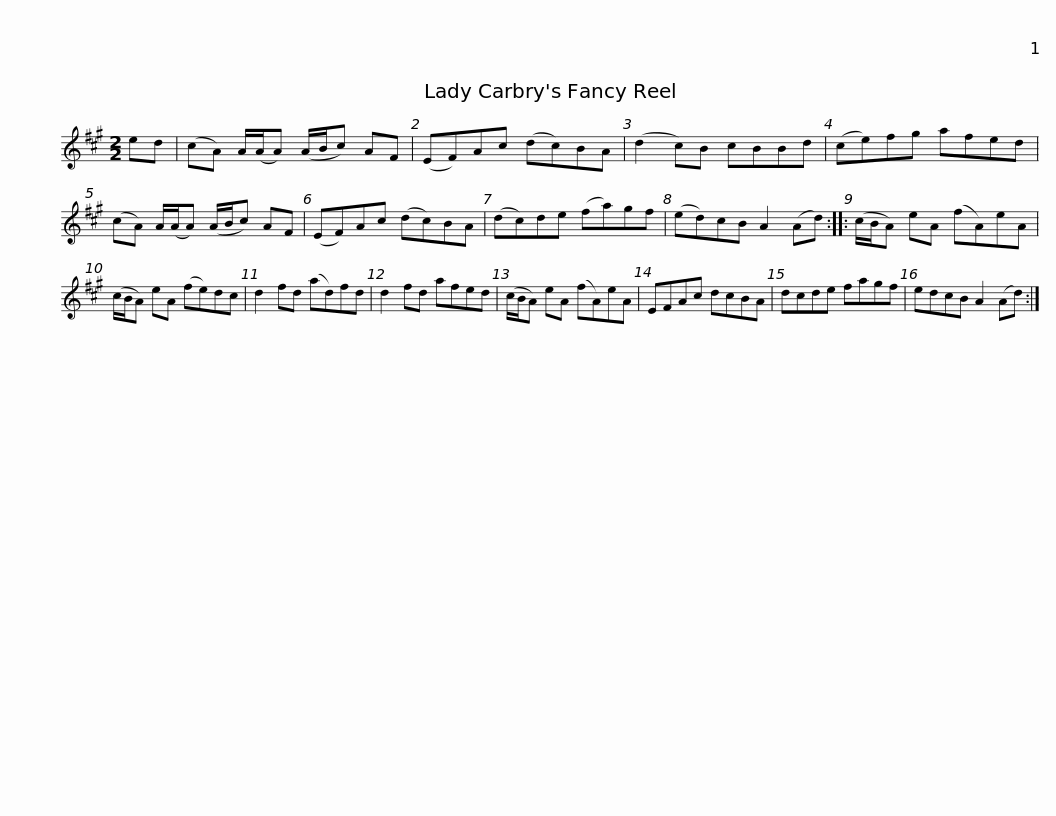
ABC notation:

X:1
L:1/8
M:2/2
I:linebreak $
K:A
V:1 treble
V:1
 ed | (cA) A/(A/A) (A/B/c) AF | (EF)Ac (dc)BA | (d2 c)B cBBd | (ce)fg afed | %5
 (cA) A/(A/A) (A/B/c) AF |$ (EF)Ac (dc)BA | (dc)de (fa)gf | (ed)cB A2 (Ad) :: (c/B/A) eA (fA)eA | %10
 (c/B/A) eA (fe)dc |$ d2 fd (ad)fd | d2 fd afed | (c/B/A) eA (fA)eA | EFAc dcBA | %15
 dcde fagf |$ edcB A2 (Ad) :| %17
